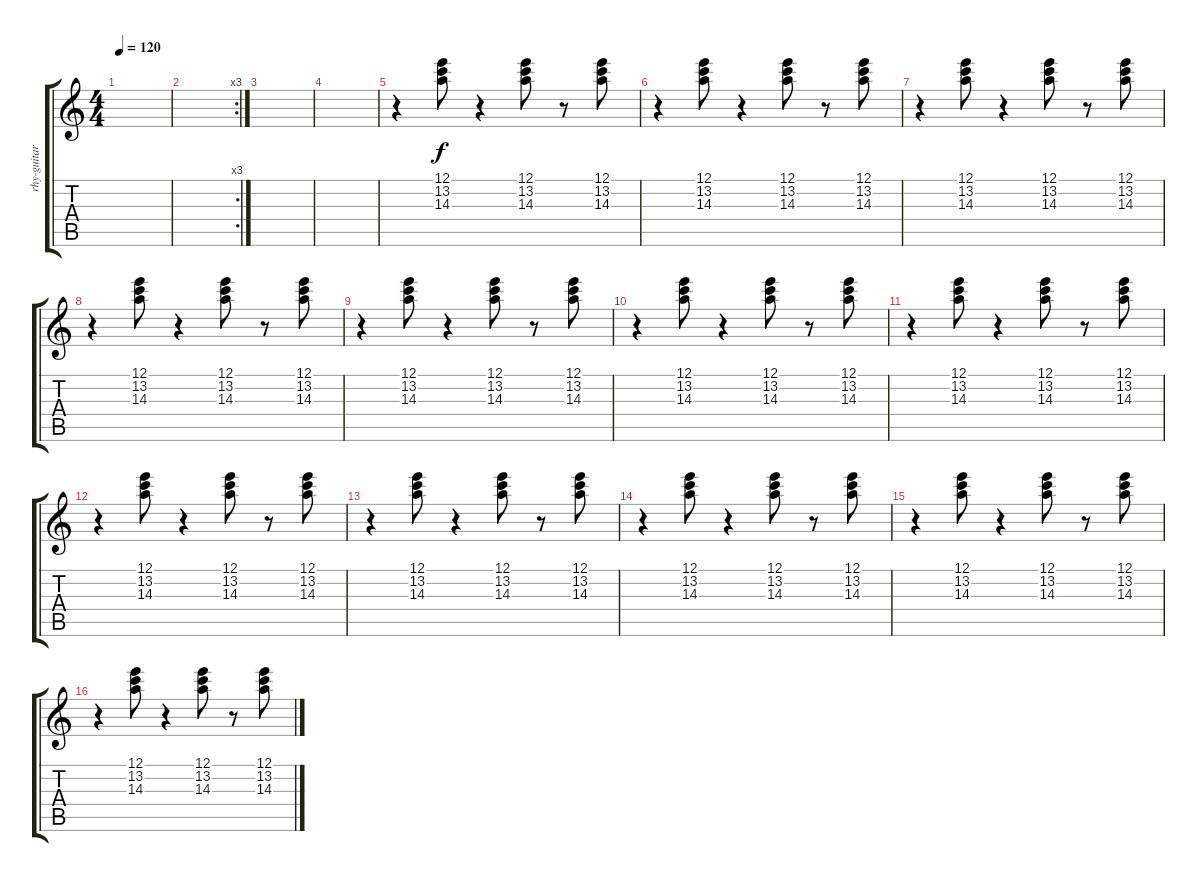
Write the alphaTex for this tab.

\track ("rhy-guitar" "rhy-guitar") {instrument acousticguitarsteel}
\staff {score tabs}
\tuning (E4 B3 G3 D3 A2 E2) {hide}
\ts (4 4)
\tempo 120
\clef g2
\ks c
|
\rc 3
|
|
|
r.4 (12.1 13.2 14.3).8 r.4 (12.1 13.2 14.3).8 r.8 (12.1 13.2 14.3).8 |
r.4 (12.1 13.2 14.3).8 r.4 (12.1 13.2 14.3).8 r.8 (12.1 13.2 14.3).8 |
r.4 (12.1 13.2 14.3).8 r.4 (12.1 13.2 14.3).8 r.8 (12.1 13.2 14.3).8 |
r.4 (12.1 13.2 14.3).8 r.4 (12.1 13.2 14.3).8 r.8 (12.1 13.2 14.3).8 |
r.4 (12.1 13.2 14.3).8 r.4 (12.1 13.2 14.3).8 r.8 (12.1 13.2 14.3).8 |
r.4 (12.1 13.2 14.3).8 r.4 (12.1 13.2 14.3).8 r.8 (12.1 13.2 14.3).8 |
r.4 (12.1 13.2 14.3).8 r.4 (12.1 13.2 14.3).8 r.8 (12.1 13.2 14.3).8 |
r.4 (12.1 13.2 14.3).8 r.4 (12.1 13.2 14.3).8 r.8 (12.1 13.2 14.3).8 |
r.4 (12.1 13.2 14.3).8 r.4 (12.1 13.2 14.3).8 r.8 (12.1 13.2 14.3).8 |
r.4 (12.1 13.2 14.3).8 r.4 (12.1 13.2 14.3).8 r.8 (12.1 13.2 14.3).8 |
r.4 (12.1 13.2 14.3).8 r.4 (12.1 13.2 14.3).8 r.8 (12.1 13.2 14.3).8 |
r.4 (12.1 13.2 14.3).8 r.4 (12.1 13.2 14.3).8 r.8 (12.1 13.2 14.3).8
